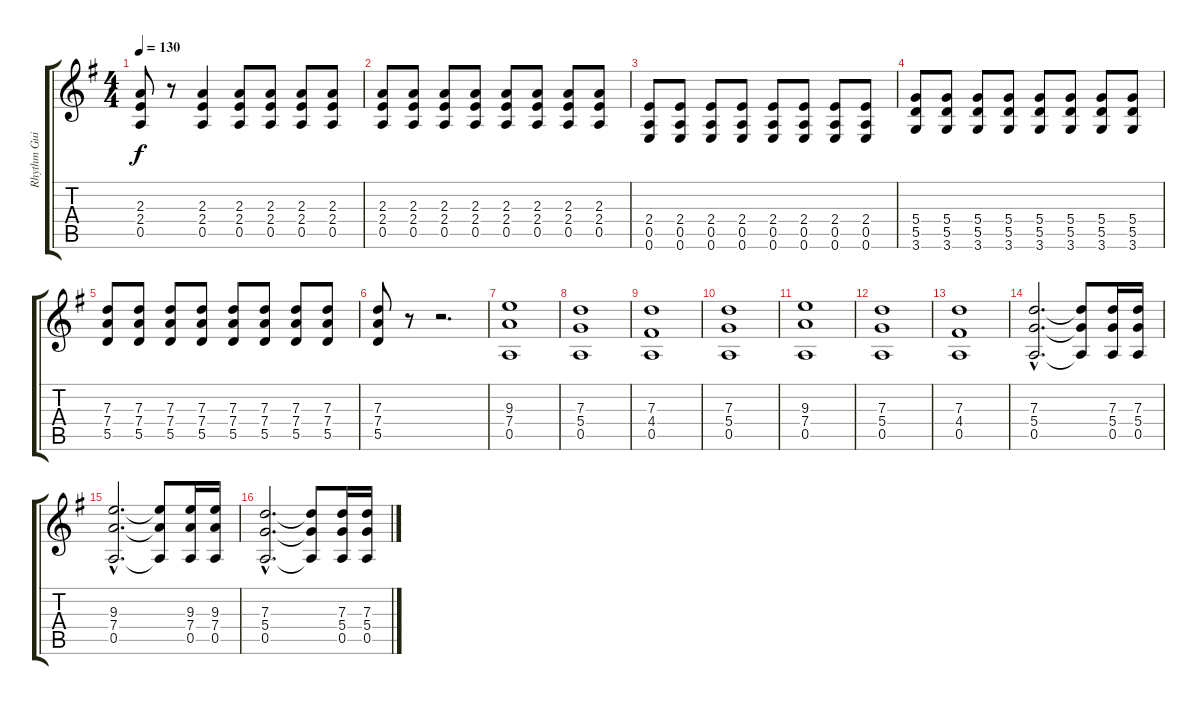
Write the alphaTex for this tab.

\track ("Rhythm Guitar" "Rhythm Gui") {instrument distortionguitar}
\staff {score tabs}
\tuning (E4 B3 G3 D3 A2 E2) {hide}
\ts (4 4)
\tempo 130
\clef g2
\ks g
(2.3 2.4 0.5).8{dy f} r.8 (2.3 2.4 0.5).4 (2.3 2.4 0.5).8 (2.3 2.4 0.5).8 (2.3 2.4 0.5).8 (2.3 2.4 0.5).8 |
(2.3 2.4 0.5).8 (2.3 2.4 0.5).8 (2.3 2.4 0.5).8 (2.3 2.4 0.5).8 (2.3 2.4 0.5).8 (2.3 2.4 0.5).8 (2.3 2.4 0.5).8 (2.3 2.4 0.5).8 |
(2.4 0.5 0.6).8 (2.4 0.5 0.6).8 (2.4 0.5 0.6).8 (2.4 0.5 0.6).8 (2.4 0.5 0.6).8 (2.4 0.5 0.6).8 (2.4 0.5 0.6).8 (2.4 0.5 0.6).8 |
(5.4 5.5 3.6).8 (5.4 5.5 3.6).8 (5.4 5.5 3.6).8 (5.4 5.5 3.6).8 (5.4 5.5 3.6).8 (5.4 5.5 3.6).8 (5.4 5.5 3.6).8 (5.4 5.5 3.6).8 |
(7.3 7.4 5.5).8 (7.3 7.4 5.5).8 (7.3 7.4 5.5).8 (7.3 7.4 5.5).8 (7.3 7.4 5.5).8 (7.3 7.4 5.5).8 (7.3 7.4 5.5).8 (7.3 7.4 5.5).8 |
(7.3 7.4 5.5).8 r.8 r.2{d} |
(9.3 7.4 0.5).1 |
(7.3 5.4 0.5).1 |
(7.3 4.4 0.5).1 |
(7.3 5.4 0.5).1 |
(9.3 7.4 0.5).1 |
(7.3 5.4 0.5).1 |
(7.3 4.4 0.5).1 |
(7.3{hac} 5.4{hac} 0.5{hac}).2{d} (7.3{t} 5.4{t} 0.5{t}).8 (7.3 5.4 0.5).16 (7.3 5.4 0.5).16 |
(9.3{hac} 7.4{hac} 0.5{hac}).2{d} (9.3{t} 7.4{t} 0.5{t}).8 (9.3 7.4 0.5).16 (9.3 7.4 0.5).16 |
(7.3{hac} 5.4{hac} 0.5{hac}).2{d} (7.3{t} 5.4{t} 0.5{t}).8 (7.3 5.4 0.5).16 (7.3 5.4 0.5).16
